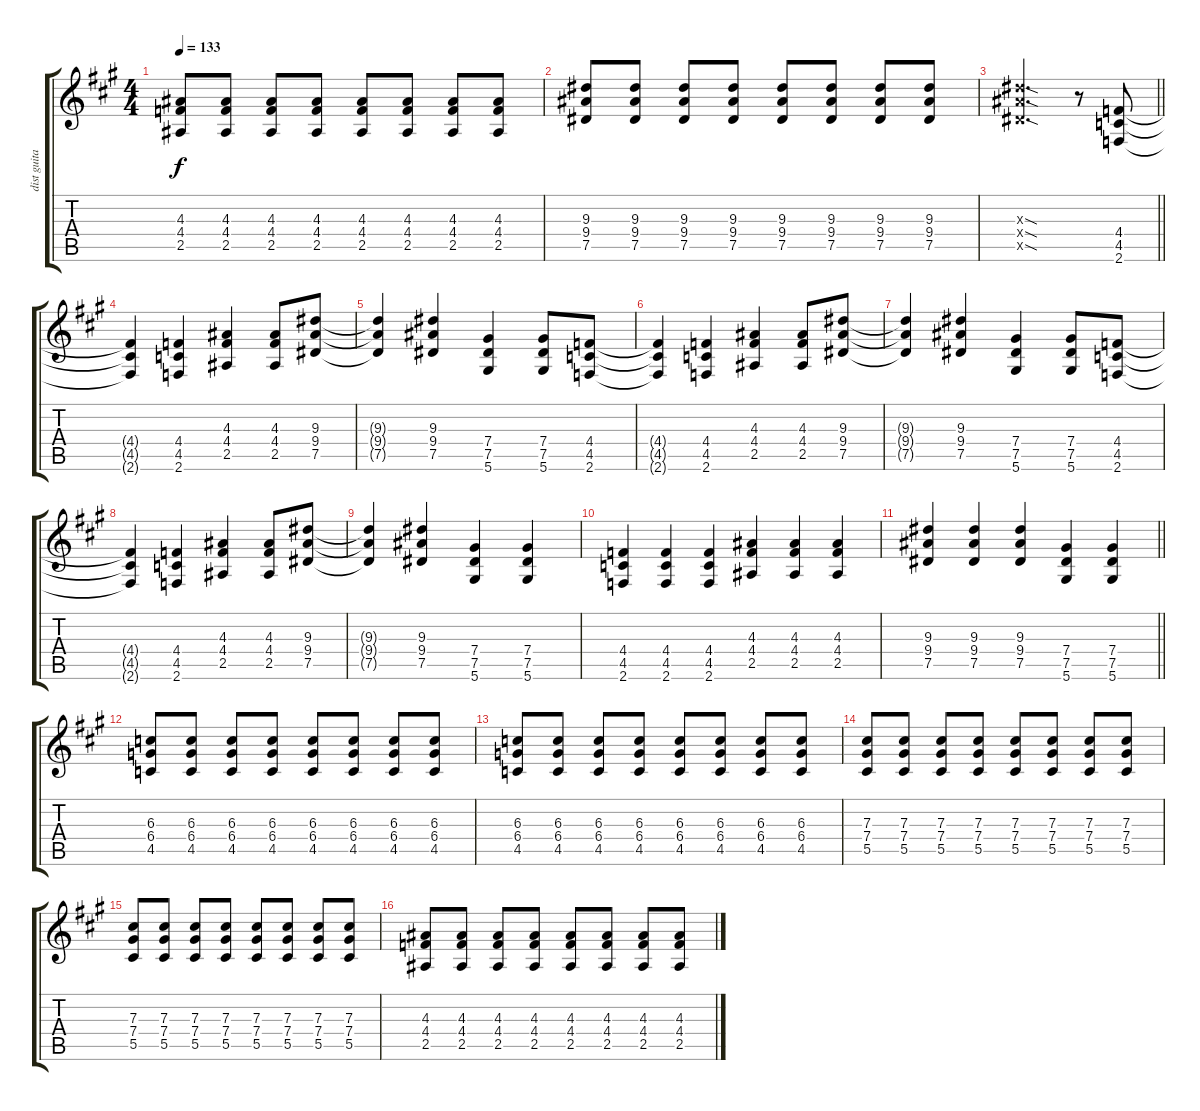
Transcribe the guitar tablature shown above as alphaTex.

\track ("dist guitar 2" "dist guita") {instrument distortionguitar}
\staff {score tabs}
\tuning (Eb4 Bb3 Gb3 Db3 Ab2 Eb2) {hide}
\ts (4 4)
\tempo 133
\clef g2
\ks a
(4.3 4.4 2.5).8{dy f} (4.3 4.4 2.5).8 (4.3 4.4 2.5).8 (4.3 4.4 2.5).8 (4.3 4.4 2.5).8 (4.3 4.4 2.5).8 (4.3 4.4 2.5).8 (4.3 4.4 2.5).8 |
(9.3 9.4 7.5).8 (9.3 9.4 7.5).8 (9.3 9.4 7.5).8 (9.3 9.4 7.5).8 (9.3 9.4 7.5).8 (9.3 9.4 7.5).8 (9.3 9.4 7.5).8 (9.3 9.4 7.5).8 |
\barLineRight lightlight
(9.3{sod x} 9.4{sod x} 7.5{sod x}).2{d} r.8 (4.4 4.5 2.6).8 |
(4.4{t} 4.5{t} 2.6{t}).4 (4.4 4.5 2.6).4 (4.3 4.4 2.5).4 (4.3 4.4 2.5).8 (9.3 9.4 7.5).8 |
(9.3{t} 9.4{t} 7.5{t}).4 (9.3 9.4 7.5).4 (7.4 7.5 5.6).4 (7.4 7.5 5.6).8 (4.4 4.5 2.6).8 |
(4.4{t} 4.5{t} 2.6{t}).4 (4.4 4.5 2.6).4 (4.3 4.4 2.5).4 (4.3 4.4 2.5).8 (9.3 9.4 7.5).8 |
(9.3{t} 9.4{t} 7.5{t}).4 (9.3 9.4 7.5).4 (7.4 7.5 5.6).4 (7.4 7.5 5.6).8 (4.4 4.5 2.6).8 |
(4.4{t} 4.5{t} 2.6{t}).4 (4.4 4.5 2.6).4 (4.3 4.4 2.5).4 (4.3 4.4 2.5).8 (9.3 9.4 7.5).8 |
(9.3{t} 9.4{t} 7.5{t}).4 (9.3 9.4 7.5).4 (7.4 7.5 5.6).4 (7.4 7.5 5.6).4 |
(4.4 4.5 2.6).4 (4.4 4.5 2.6).4 (4.4 4.5 2.6).4 (4.3 4.4 2.5).4 (4.3 4.4 2.5).4 (4.3 4.4 2.5).4 |
\barLineRight lightlight
(9.3 9.4 7.5).4 (9.3 9.4 7.5).4 (9.3 9.4 7.5).4 (7.4 7.5 5.6).4 (7.4 7.5 5.6).4 |
(6.3 6.4 4.5).8 (6.3 6.4 4.5).8 (6.3 6.4 4.5).8 (6.3 6.4 4.5).8 (6.3 6.4 4.5).8 (6.3 6.4 4.5).8 (6.3 6.4 4.5).8 (6.3 6.4 4.5).8 |
(6.3 6.4 4.5).8 (6.3 6.4 4.5).8 (6.3 6.4 4.5).8 (6.3 6.4 4.5).8 (6.3 6.4 4.5).8 (6.3 6.4 4.5).8 (6.3 6.4 4.5).8 (6.3 6.4 4.5).8 |
(7.3 7.4 5.5).8 (7.3 7.4 5.5).8 (7.3 7.4 5.5).8 (7.3 7.4 5.5).8 (7.3 7.4 5.5).8 (7.3 7.4 5.5).8 (7.3 7.4 5.5).8 (7.3 7.4 5.5).8 |
(7.3 7.4 5.5).8 (7.3 7.4 5.5).8 (7.3 7.4 5.5).8 (7.3 7.4 5.5).8 (7.3 7.4 5.5).8 (7.3 7.4 5.5).8 (7.3 7.4 5.5).8 (7.3 7.4 5.5).8 |
(4.3 4.4 2.5).8 (4.3 4.4 2.5).8 (4.3 4.4 2.5).8 (4.3 4.4 2.5).8 (4.3 4.4 2.5).8 (4.3 4.4 2.5).8 (4.3 4.4 2.5).8 (4.3 4.4 2.5).8
